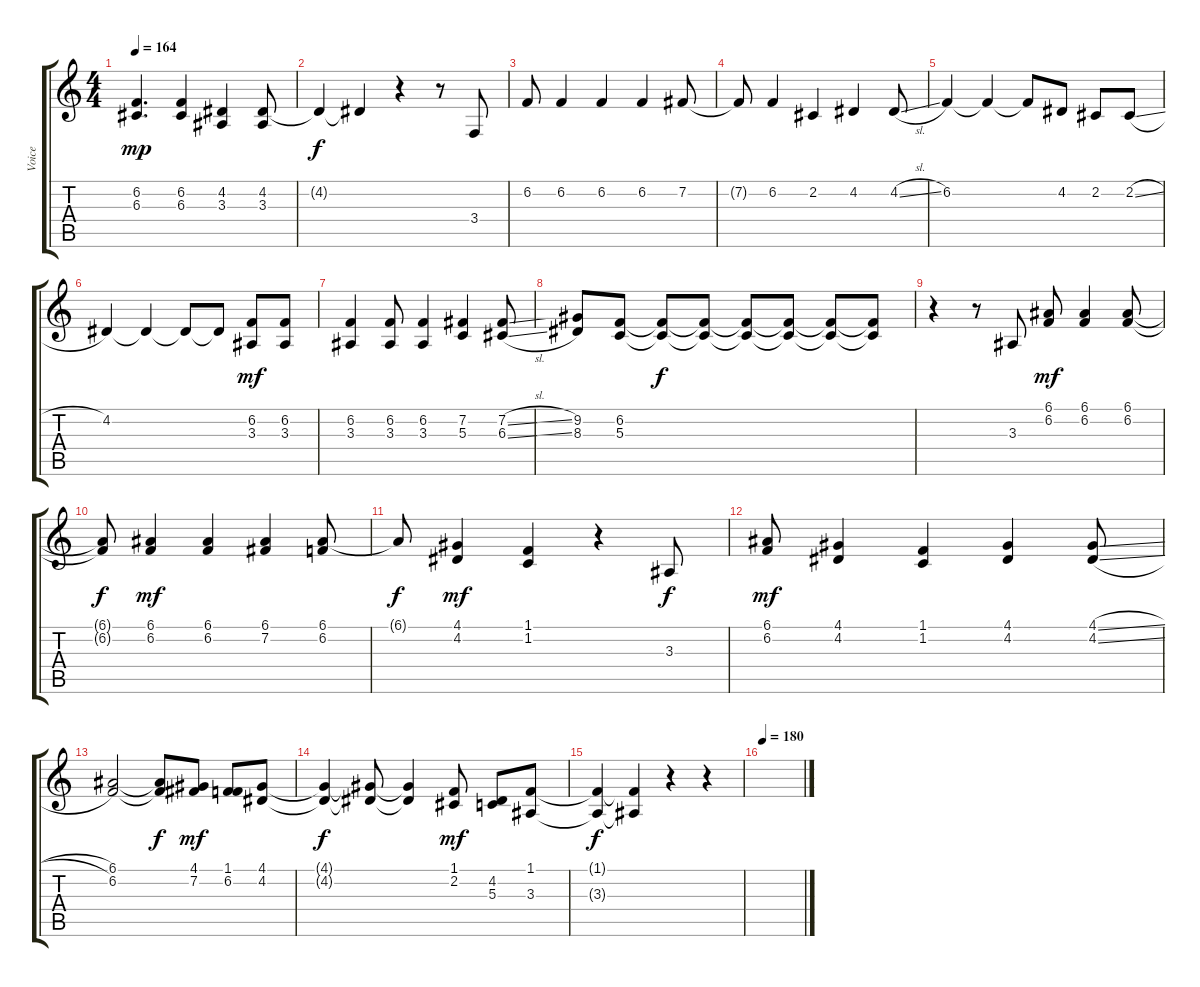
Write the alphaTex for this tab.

\track ("Voice" "Voice") {instrument synthvoice}
\staff {score tabs}
\tuning (E4 B3 G3 D3 A2 E2) {hide}
\ts (4 4)
\tempo 164
\clef g2
\ks c
(6.2 6.3).4{d dy mp} (6.2 6.3).4 (4.2 3.3).4 (4.2 3.3).8 |
4.2{t}.4{dy f} 4.2{t}.4 r.4 r.8 3.4.8 |
6.2.8 6.2.4 6.2.4 6.2.4 7.2.8 |
7.2{t}.8 6.2.4 2.2.4 4.2.4 4.2{sl}.8 |
6.2.4 6.2{t}.4 6.2{t}.8 4.2.8 2.2.8 2.2{sl}.8 |
4.2.4 4.2{t}.4 4.2{t}.8 4.2{t}.8 (6.2 3.3).8{dy mf} (6.2 3.3).8 |
(6.2 3.3).4 (6.2 3.3).8 (6.2 3.3).4 (7.2 5.3).4 (7.2{sl} 6.3{sl}).8 |
(9.2 8.3).8 (6.2 5.3).8 (6.2{t} 5.3{t}).8{dy f} (6.2{t} 5.3{t}).8 (6.2{t} 5.3{t}).8 (6.2{t} 5.3{t}).8 (6.2{t} 5.3{t}).8 (6.2{t} 5.3{t}).8 |
r.4 r.8 3.3.8 (6.1 6.2).8{dy mf} (6.1 6.2).4 (6.1 6.2).8 |
(6.1{t} 6.2{t}).8{dy f} (6.1 6.2).4{dy mf} (6.1 6.2).4 (6.1 7.2).4 (6.1 6.2).8 |
6.1{t}.8{dy f} (4.1 4.2).4{dy mf} (1.1 1.2).4 r.4 3.3.8{dy f} |
(6.1 6.2).8{dy mf} (4.1 4.2).4 (1.1 1.2).4 (4.1 4.2).4 (4.1{sl} 4.2{sl}).8 |
(6.1 6.2).2 (6.1{t} 6.2{t}).8{dy f} (4.1 7.2).8{dy mf} (1.1 6.2).8 (4.1 4.2).8 |
(4.1{t} 4.2{t}).4{dy f} (4.1{t} 4.2{t}).8 (4.1{t} 4.2{t}).4 (1.1 2.2).8{dy mf} (4.2 5.3).8 (1.1 3.3).8 |
(1.1{t} 3.3{t}).4{dy f} (1.1{t} 3.3{t}).4 r.4 r.4 |
\tempo 180
